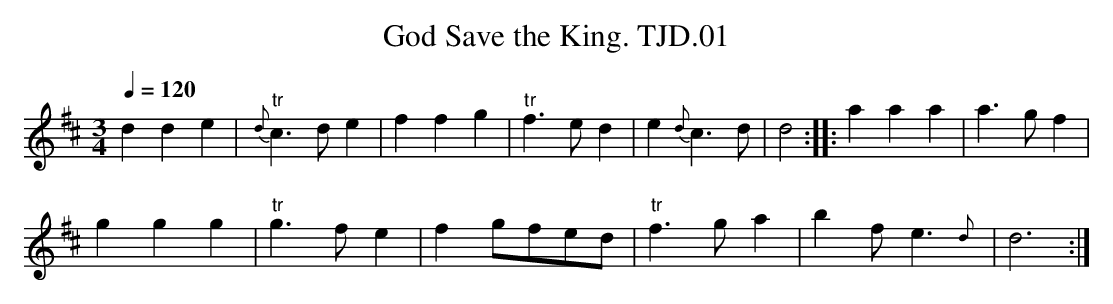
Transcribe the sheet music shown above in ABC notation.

X:1
T:God Save the King. TJD.01
M:3/4
L:1/4
Q:1/4=120
K:D major
dde|{d}"tr"c>de|ffg|"tr"f>ed|e{d}c>d|d2::aaa|a>gf|!
ggg|"tr"g>fe|fg/f/e/d/|"tr"f>ga|bf<e{d}|d3:|
